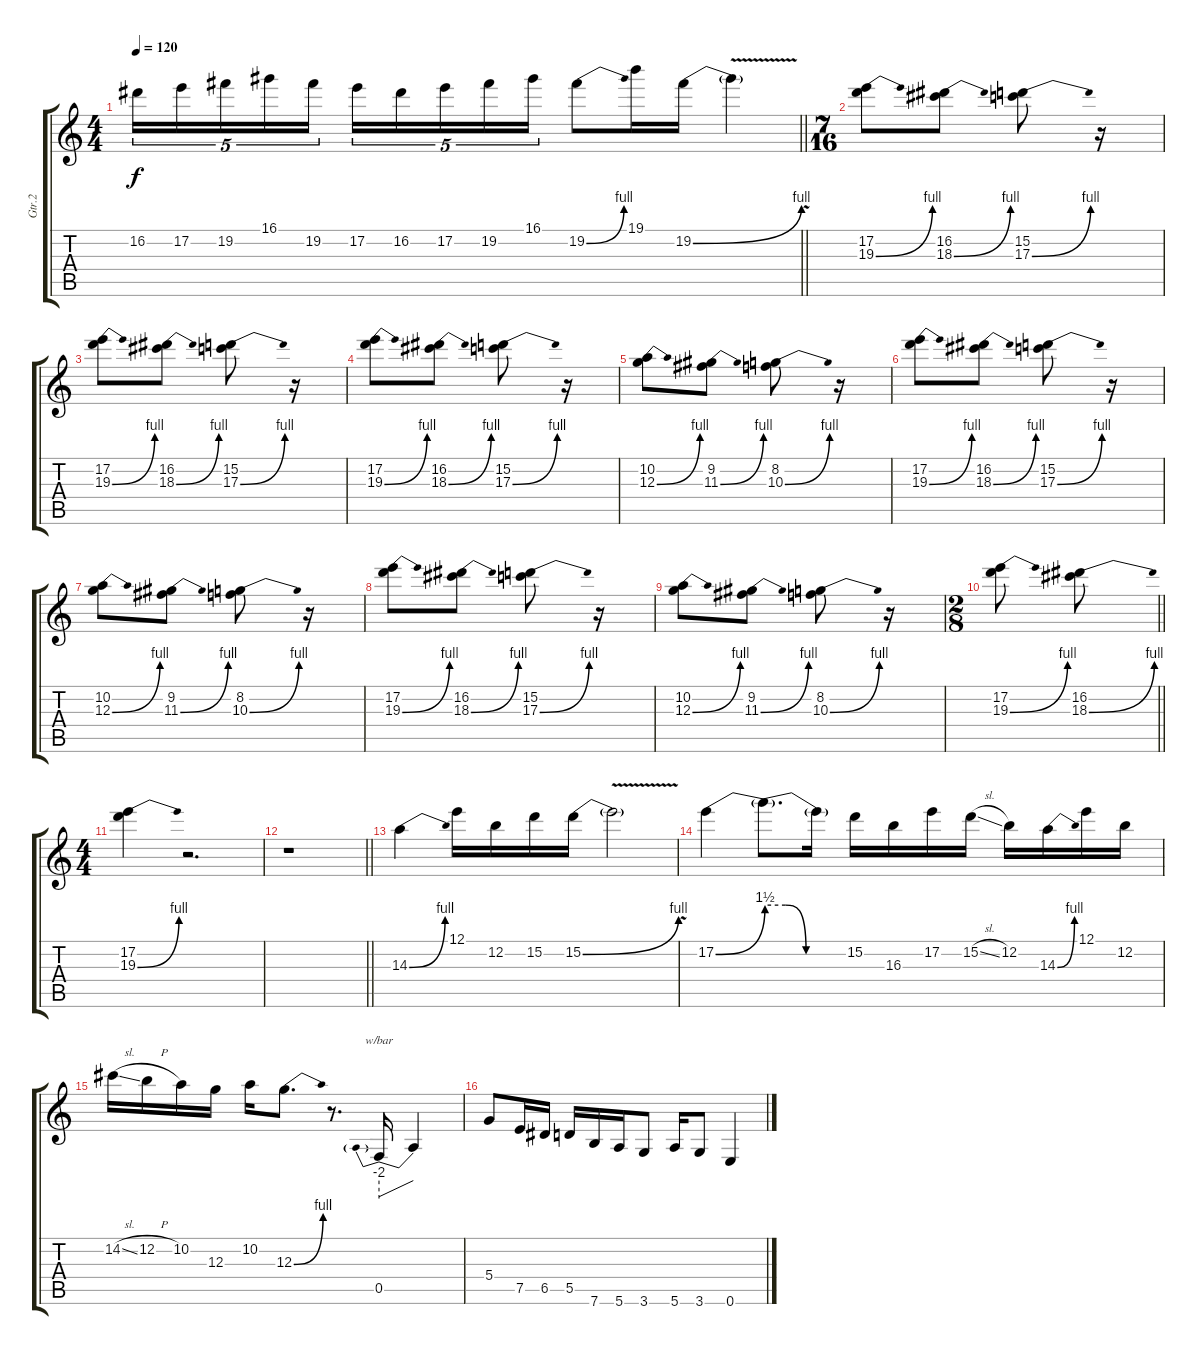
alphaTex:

\track ("Gtr.2" "Gtr.2") {instrument distortionguitar}
\staff {score tabs}
\tuning (E4 B3 G3 D3 A2 E2) {hide}
\ts (4 4)
\tempo 120
\clef g2
\barLineRight lightlight
\ks c
16.2.16{tu (5 4) dy f} 17.2.16{tu (5 4)} 19.2.16{tu (5 4)} 16.1.16{tu (5 4)} 19.2.16{tu (5 4)} 17.2.16{tu (5 4)} 16.2.16{tu (5 4)} 17.2.16{tu (5 4)} 19.2.16{tu (5 4)} 16.1.16{tu (5 4)} 19.2{be (bend 0 0 60 4)}.8 19.1.16 19.2{be (bend 0 0 60 4)}.16 19.2{v t}.4 |
\ts (7 16)
(17.2 19.3{be (bend 0 0 60 4)}).8 (16.2 18.3{be (bend 0 0 60 4)}).8 (15.2 17.3{be (bend 0 0 60 4)}).8 r.16 |
(17.2 19.3{be (bend 0 0 60 4)}).8 (16.2 18.3{be (bend 0 0 60 4)}).8 (15.2 17.3{be (bend 0 0 60 4)}).8 r.16 |
(17.2 19.3{be (bend 0 0 60 4)}).8 (16.2 18.3{be (bend 0 0 60 4)}).8 (15.2 17.3{be (bend 0 0 60 4)}).8 r.16 |
(10.2 12.3{be (bend 0 0 60 4)}).8 (9.2 11.3{be (bend 0 0 60 4)}).8 (8.2 10.3{be (bend 0 0 60 4)}).8 r.16 |
(17.2 19.3{be (bend 0 0 60 4)}).8 (16.2 18.3{be (bend 0 0 60 4)}).8 (15.2 17.3{be (bend 0 0 60 4)}).8 r.16 |
(10.2 12.3{be (bend 0 0 60 4)}).8 (9.2 11.3{be (bend 0 0 60 4)}).8 (8.2 10.3{be (bend 0 0 60 4)}).8 r.16 |
(17.2 19.3{be (bend 0 0 60 4)}).8 (16.2 18.3{be (bend 0 0 60 4)}).8 (15.2 17.3{be (bend 0 0 60 4)}).8 r.16 |
(10.2 12.3{be (bend 0 0 60 4)}).8 (9.2 11.3{be (bend 0 0 60 4)}).8 (8.2 10.3{be (bend 0 0 60 4)}).8 r.16 |
\ts (2 8)
\barLineRight lightlight
(17.2 19.3{be (bend 0 0 60 4)}).8 (16.2 18.3{be (bend 0 0 60 4)}).8 |
\ts (4 4)
(17.2 19.3{be (bend 0 0 60 4)}).4 r.2{d} |
\barLineRight lightlight
r.1 |
14.3{be (bend 0 0 60 4)}.4 12.1.16 12.2.16 15.2.16 15.2{be (bend 0 0 60 4)}.16 15.2{v t}.2 |
17.2{be (bend 0 0 60 6)}.4 17.2{be (custom 0 6 15 6 30 0 60 0) t}.8{d} 17.2{t}.16 15.2.16 16.3.16 17.2.16 15.2{sl}.16 12.2.16 14.3{be (bend 0 0 60 4)}.16 12.1.16 12.2.16 |
14.2{sl}.16 12.2{h}.16 10.2.16 12.3.16 10.2.16 12.3{be (bend 0 0 60 4)}.8{d} r.8{d} 0.5.16{tbe (predivedive default 0 -8 60 0)} 0.5{t}.4 |
5.4.8 7.5.16 6.5.16 5.5.16 7.6.16 5.6.16 3.6.8 5.6.16 3.6.8 0.6.4
